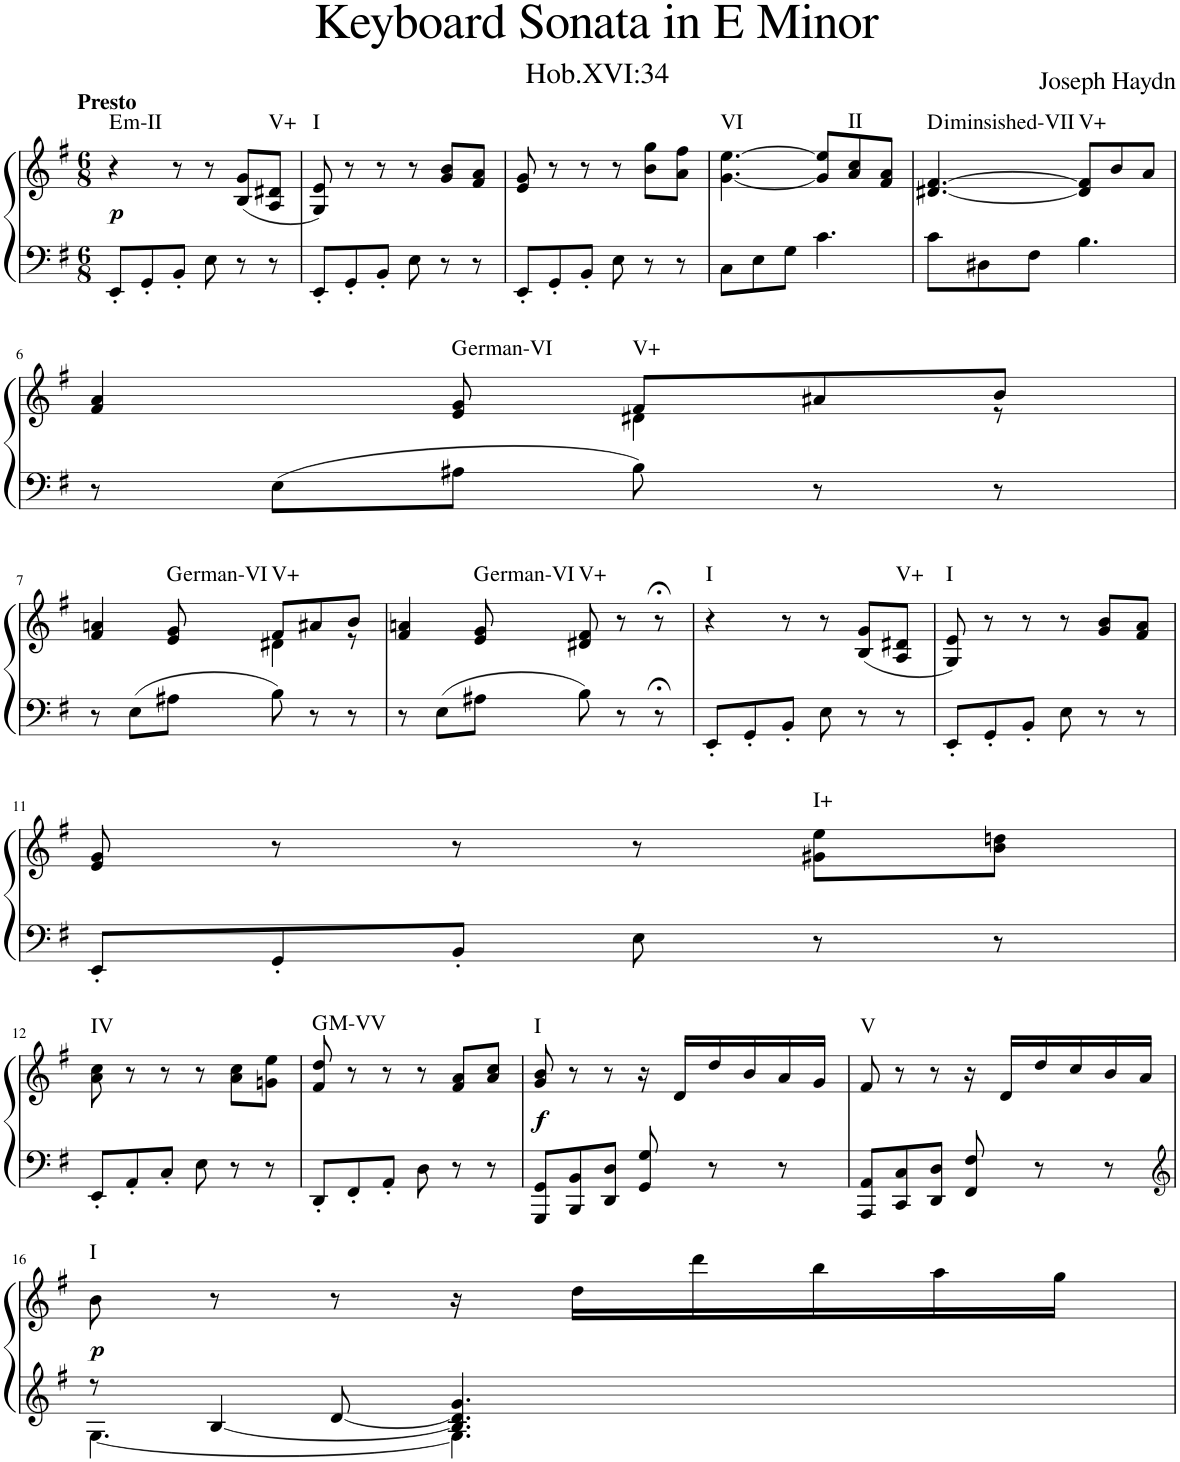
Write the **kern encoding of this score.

**kern	**kern	**dynam	**harte
*part1	*part1	*part1	*part1
*staff2	*staff1	*staff1/2	*
*I"Piano	*	*	*
*I'Pno.	*	*	*
*clefF4	*clefG2	*	*
*k[f#]	*k[f#]	*	*
*M6/8	*M6/8	*	*
=1	=1	=1	=1
!	!LO:TX:a:B:t=Presto	!	!
!	!	!LO:DY:b	!LO:H:kt=m
8EE'/L	4r	p	E:min
8GG'/	.	.	.
8BB'/J	8r	.	.
8E\	8r	.	.
8r	(8B/ 8g/L	.	.
!	!	!	!LO:H:kt=V+
8r	8A/ 8d#X/J	.	N
=2	=2	=2	=2
!	!	!	!LO:H:kt=I
8EE'/L	8G/ 8e/)	.	N
8GG'/	8r	.	.
8BB'/J	8r	.	.
8E\	8r	.	.
8r	8g/ 8b/L	.	.
8r	8f#/ 8a/J	.	.
=3	=3	=3	=3
8EE'/L	8e/ 8g/	.	.
8GG'/	8r	.	.
8BB'/J	8r	.	.
8E\	8r	.	.
8r	8b\ 8gg\L	.	.
8r	8a\ 8ff#\J	.	.
=4	=4	=4	=4
!	!	!	!LO:H:kt=VI
8C\L	[4.g\ [4.ee\	.	N
8E\	.	.	.
8G\J	.	.	.
4.c\	8g/] 8ee/]L	.	.
!	!	!	!LO:H:kt=II
.	8a/ 8cc/	.	N
.	8f#/ 8a/J	.	.
=5	=5	=5	=5
8c\L	[4.d#X/ [4.f#/	.	D:maj
8D#X\	.	.	.
8F#\J	.	.	.
!	!	!	!LO:H:kt=V+
4.B\	8d#/] 8f#/]L	.	N
.	8b/	.	.
.	8a/J	.	.
!!LO:LB:g=z
=6	=6	=6	=6
*	*^	*	*
8r	4f#/ 4a/	4ryy	.	.
8E\L	.	.	.	.
8A#X\J	8e/ 8g/	8ryy	.	G:maj
!	!	!	!	!LO:H:kt=V+
8B\	8f#/L	4d#X\	.	N
8r	8a#X/	.	.	.
8r	8b/J	8r	.	.
!!LO:LB:g=z	!!
=7	=7	=7	=7	=7
8r	4f#/ 4an/	4ryy	.	.
8E\L	.	.	.	.
8A#X\J	8e/ 8g/	8ryy	.	G:maj
!	!	!	!	!LO:H:kt=V+
8B\	8f#/L	4d#X\	.	N
8r	8a#X/	.	.	.
8r	8b/J	8r	.	.
*	*v	*v	*	*
=8	=8	=8	=8
8r	4f#/ 4an/	.	.
8E\L	.	.	.
8A#X\J	8e/ 8g/	.	G:maj
!	!	!	!LO:H:kt=V+
8B\	8d#X/ 8f#/	.	N
8r	8r	.	.
8r;<	8r;<	.	.
=9	=9	=9	=9
!	!	!	!LO:H:kt=I
8EE'/L	4r	.	N
8GG'/	.	.	.
8BB'/J	8r	.	.
8E\	8r	.	.
8r	(8B/ 8g/L	.	.
!	!	!	!LO:H:kt=V+
8r	8A/ 8d#X/J	.	N
=10	=10	=10	=10
!	!	!	!LO:H:kt=I
8EE'/L	8G/ 8e/)	.	N
8GG'/	8r	.	.
8BB'/J	8r	.	.
8E\	8r	.	.
8r	8g/ 8b/L	.	.
8r	8f#/ 8a/J	.	.
!!LO:LB:g=z
=11	=11	=11	=11
8EE'/L	8e/ 8g/	.	.
8GG'/	8r	.	.
8BB'/J	8r	.	.
8E\	8r	.	.
!	!	!	!LO:H:kt=I+
8r	8g#X\ 8ee\L	.	N
8r	8b\ 8ddn\J	.	.
!!LO:LB:g=z
=12	=12	=12	=12
!	!	!	!LO:H:kt=IV
8EE'/L	8a\ 8cc\	.	N
8AA'/	8r	.	.
8C'/J	8r	.	.
8E\	8r	.	.
8r	8a\ 8cc\L	.	.
8r	8gn\ 8ee\J	.	.
=13	=13	=13	=13
!	!	!	!LO:H:kt=M
8DD'/L	8f#/ 8dd/	.	G:maj
8FF#'/	8r	.	.
8AA'/J	8r	.	.
8D\	8r	.	.
8r	8f#/ 8a/L	.	.
8r	8a/ 8cc/J	.	.
=14	=14	=14	=14
!	!	!LO:DY:b	!LO:H:kt=I
8GGG/ 8GG/L	8g/ 8b/	f	N
8BBB/ 8BB/	8r	.	.
8DD/ 8D/J	8r	.	.
8GG/ 8G/	16r	.	.
.	16d/LL	.	.
8r	16dd/	.	.
.	16b/	.	.
8r	16a/	.	.
.	16g/JJ	.	.
=15	=15	=15	=15
!	!	!	!LO:H:kt=V
8AAA/ 8AA/L	8f#/	.	N
8CC/ 8C/	8r	.	.
8DD/ 8D/J	8r	.	.
8FF#/ 8F#/	16r	.	.
.	16d/LL	.	.
8r	16dd/	.	.
.	16cc/	.	.
8r	16b/	.	.
.	16a/JJ	.	.
!!LO:LB:g=z
=16	=16	=16	=16
*clefG2	*	*	*
*^	*	*	*
*	*^	*	*	*
!	!	!	!	!LO:DY:b	!LO:H:kt=I
8r	[4.G\	4ryy	8b\	p	N
[<4B/	.	.	8r	.	.
.	.	[<8d/	8r	.	.
4.B/] 4.d/] 4.g/	4.G\]	4.ryy	16r	.	.
.	.	.	16dd\LL	.	.
.	.	.	16ddd\	.	.
.	.	.	16bb\	.	.
.	.	.	16aa\	.	.
.	.	.	16gg\JJ	.	.
*v	*v	*v	*	*	*
=	=	=	=
*-	*-	*-	*-
